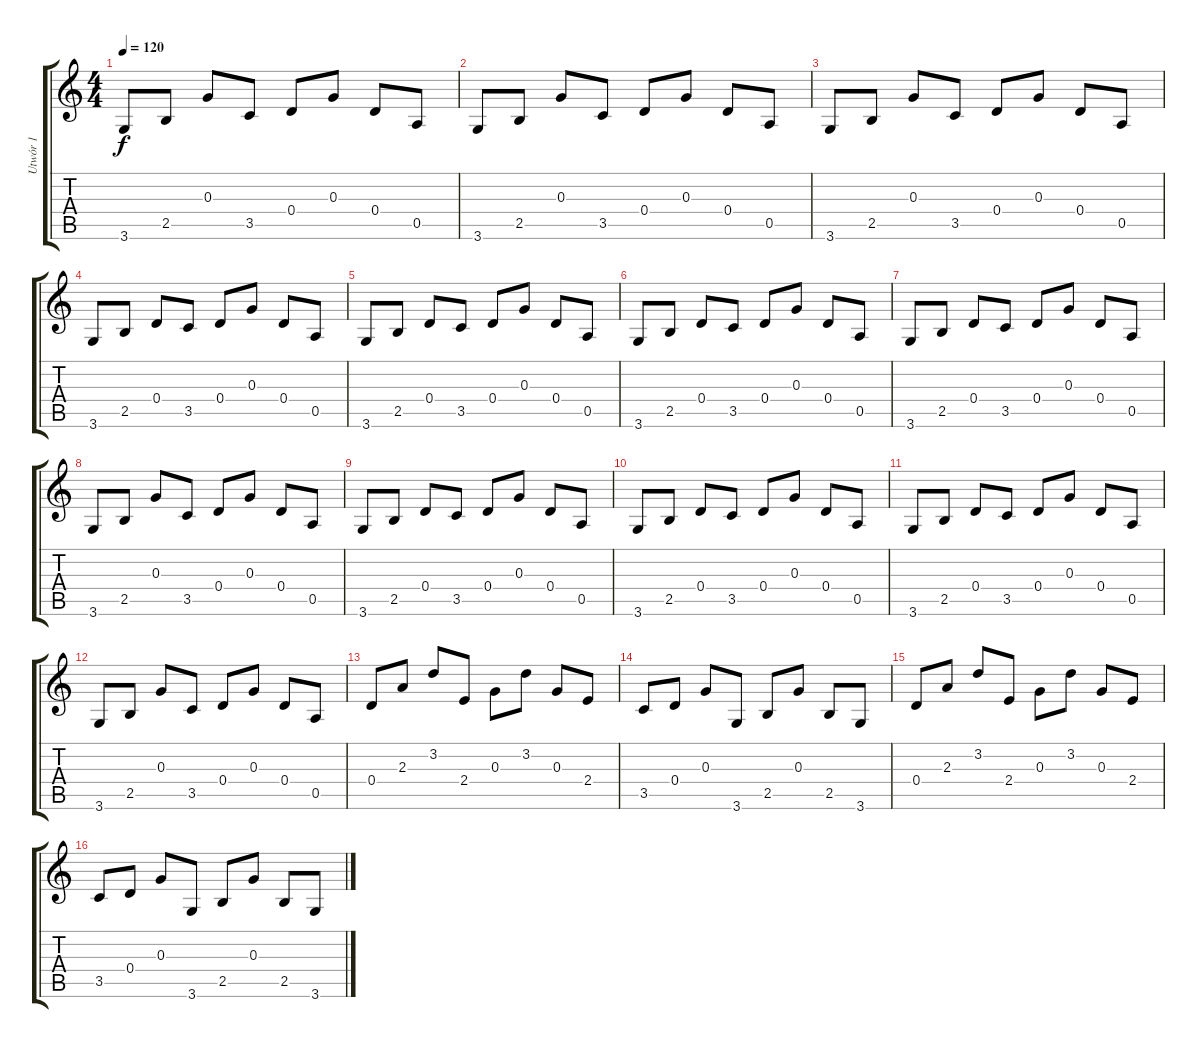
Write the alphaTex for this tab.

\track ("Utwór 1" "Utwór 1") {instrument acousticguitarsteel}
\staff {score tabs}
\tuning (E4 B3 G3 D3 A2 E2) {hide}
\ts (4 4)
\tempo 120
\clef g2
\ks c
3.6.8{dy f instrument acousticguitarsteel} 2.5.8 0.3.8 3.5.8 0.4.8 0.3.8 0.4.8 0.5.8 |
3.6.8 2.5.8 0.3.8 3.5.8 0.4.8 0.3.8 0.4.8 0.5.8 |
3.6.8 2.5.8 0.3.8 3.5.8 0.4.8 0.3.8 0.4.8 0.5.8 |
3.6.8 2.5.8 0.4.8 3.5.8 0.4.8 0.3.8 0.4.8 0.5.8 |
3.6.8 2.5.8 0.4.8 3.5.8 0.4.8 0.3.8 0.4.8 0.5.8 |
3.6.8 2.5.8 0.4.8 3.5.8 0.4.8 0.3.8 0.4.8 0.5.8 |
3.6.8 2.5.8 0.4.8 3.5.8 0.4.8 0.3.8 0.4.8 0.5.8 |
3.6.8 2.5.8 0.3.8 3.5.8 0.4.8 0.3.8 0.4.8 0.5.8 |
3.6.8 2.5.8 0.4.8 3.5.8 0.4.8 0.3.8 0.4.8 0.5.8 |
3.6.8 2.5.8 0.4.8 3.5.8 0.4.8 0.3.8 0.4.8 0.5.8 |
3.6.8 2.5.8 0.4.8 3.5.8 0.4.8 0.3.8 0.4.8 0.5.8 |
3.6.8 2.5.8 0.3.8 3.5.8 0.4.8 0.3.8 0.4.8 0.5.8 |
0.4.8 2.3.8 3.2.8 2.4.8 0.3.8 3.2.8 0.3.8 2.4.8 |
3.5.8 0.4.8 0.3.8 3.6.8 2.5.8 0.3.8 2.5.8 3.6.8 |
0.4.8 2.3.8 3.2.8 2.4.8 0.3.8 3.2.8 0.3.8 2.4.8 |
3.5.8 0.4.8 0.3.8 3.6.8 2.5.8 0.3.8 2.5.8 3.6.8
